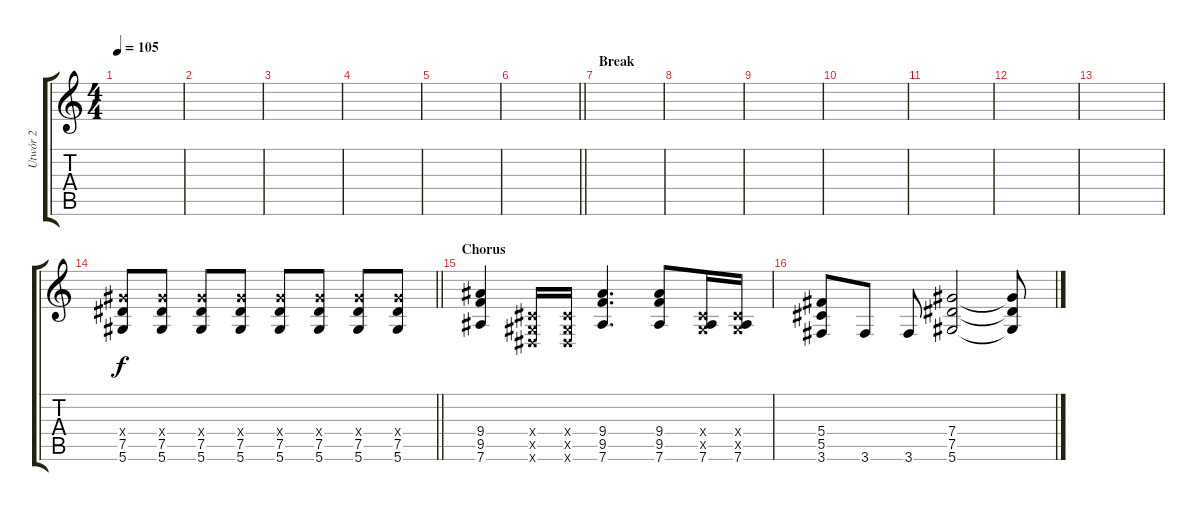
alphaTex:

\track ("Utwór 2" "Utwór 2") {instrument overdrivenguitar}
\staff {score tabs}
\tuning (Eb4 Bb3 Gb3 Db3 Ab2 Eb2) {hide}
\ts (4 4)
\tempo 105
\clef g2
\ks c
|
|
|
|
|
\barLineRight lightlight
|
\section ("" "Break")
|
|
|
|
|
|
|
\barLineRight lightlight
(7.4{x} 7.5 5.6).8 (7.4{x} 7.5 5.6).8 (7.4{x} 7.5 5.6).8 (7.4{x} 7.5 5.6).8 (7.4{x} 7.5 5.6).8 (7.4{x} 7.5 5.6).8 (7.4{x} 7.5 5.6).8 (7.4{x} 7.5 5.6).8 |
\section ("" "Chorus")
(9.4 9.5 7.6).4 (0.4{x} 0.5{x} 0.6{x}).16 (0.4{x} 0.5{x} 0.6{x}).16 (9.4 9.5 7.6).4{d} (9.4 9.5 7.6).8 (0.4{x} 0.5{x} 7.6).16 (0.4{x} 0.5{x} 7.6).16 |
(5.4 5.5 3.6).8 3.6.8 3.6.8 (7.4 7.5 5.6).2 (7.4{t} 7.5{t} 5.6{t}).8
